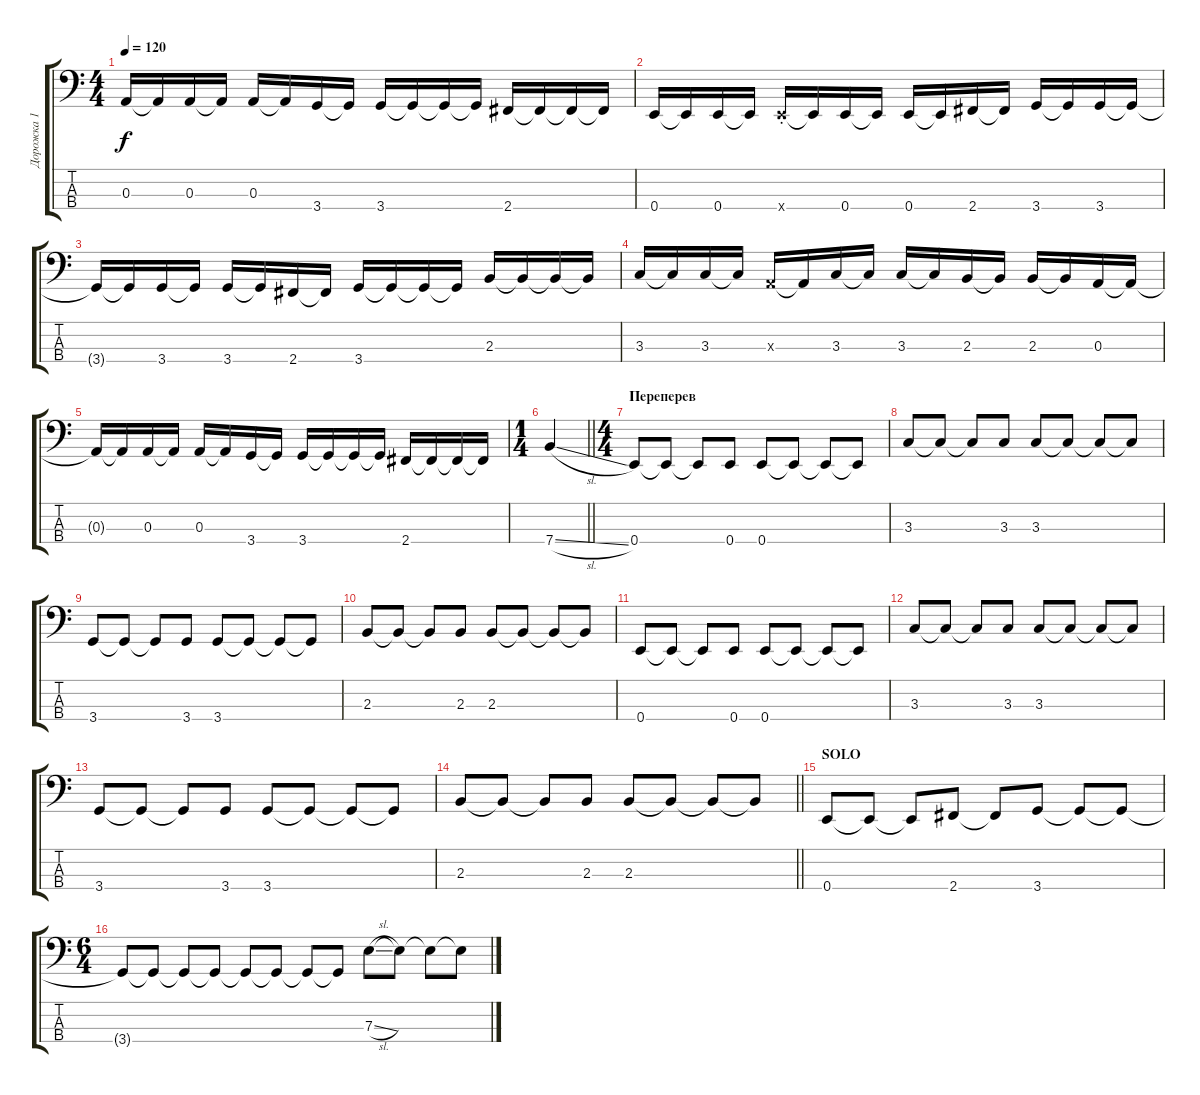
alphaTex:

\track ("Дорожка 1" "Дорожка 1") {instrument slapbass1}
\staff {score tabs}
\tuning (G2 D2 A1 E1) {hide}
\ts (4 4)
\tempo 120
\clef f4
\ks c
0.3{t}.16{dy f} 0.3{t}.16 0.3.16 0.3{t}.16 0.3.16 0.3{t}.16 3.4.16 3.4{t}.16 3.4.16 3.4{t}.16 3.4{t}.16 3.4{t}.16 2.4.16 2.4{t}.16 2.4{t}.16 2.4{t}.16 |
0.4.16 0.4{t}.16 0.4.16 0.4{t}.16 0.4{st x}.16 0.4{t}.16 0.4.16 0.4{t}.16 0.4.16 0.4{t}.16 2.4.16 2.4{t}.16 3.4.16 3.4{t}.16 3.4.16 3.4{t}.16 |
3.4{t}.16 3.4{t}.16 3.4.16 3.4{t}.16 3.4.16 3.4{t}.16 2.4.16 2.4{t}.16 3.4.16 3.4{t}.16 3.4{t}.16 3.4{t}.16 2.3.16 2.3{t}.16 2.3{t}.16 2.3{t}.16 |
3.3.16 3.3{t}.16 3.3.16 3.3{t}.16 0.3{x}.16 0.3{t}.16 3.3.16 3.3{t}.16 3.3.16 3.3{t}.16 2.3.16 2.3{t}.16 2.3.16 2.3{t}.16 0.3.16 0.3{t}.16 |
0.3{t}.16 0.3{t}.16 0.3.16 0.3{t}.16 0.3.16 0.3{t}.16 3.4.16 3.4{t}.16 3.4.16 3.4{t}.16 3.4{t}.16 3.4{t}.16 2.4.16 2.4{t}.16 2.4{t}.16 2.4{t}.16 |
\ts (1 4)
\barLineRight lightlight
7.4{sl}.4 |
\ts (4 4)
\section ("" "Переперев")
0.4.8 0.4{t}.8 0.4{t}.8 0.4.8 0.4.8 0.4{t}.8 0.4{t}.8 0.4{t}.8 |
3.3.8 3.3{t}.8 3.3{t}.8 3.3.8 3.3.8 3.3{t}.8 3.3{t}.8 3.3{t}.8 |
3.4.8 3.4{t}.8 3.4{t}.8 3.4.8 3.4.8 3.4{t}.8 3.4{t}.8 3.4{t}.8 |
2.3.8 2.3{t}.8 2.3{t}.8 2.3.8 2.3.8 2.3{t}.8 2.3{t}.8 2.3{t}.8 |
0.4.8 0.4{t}.8 0.4{t}.8 0.4.8 0.4.8 0.4{t}.8 0.4{t}.8 0.4{t}.8 |
3.3.8 3.3{t}.8 3.3{t}.8 3.3.8 3.3.8 3.3{t}.8 3.3{t}.8 3.3{t}.8 |
3.4.8 3.4{t}.8 3.4{t}.8 3.4.8 3.4.8 3.4{t}.8 3.4{t}.8 3.4{t}.8 |
\barLineRight lightlight
2.3.8 2.3{t}.8 2.3{t}.8 2.3.8 2.3.8 2.3{t}.8 2.3{t}.8 2.3{t}.8 |
\section ("" "SOLO")
0.4.8 0.4{t}.8 0.4{t}.8 2.4.8 2.4{t}.8 3.4.8 3.4{t}.8 3.4{t}.8 |
\ts (6 4)
3.4{t}.8 3.4{t}.8 3.4{t}.8 3.4{t}.8 3.4{t}.8 3.4{t}.8 3.4{t}.8 3.4{t}.8 7.3{sl}.8 7.3{t}.8 7.3{t}.8 7.3{t}.8
